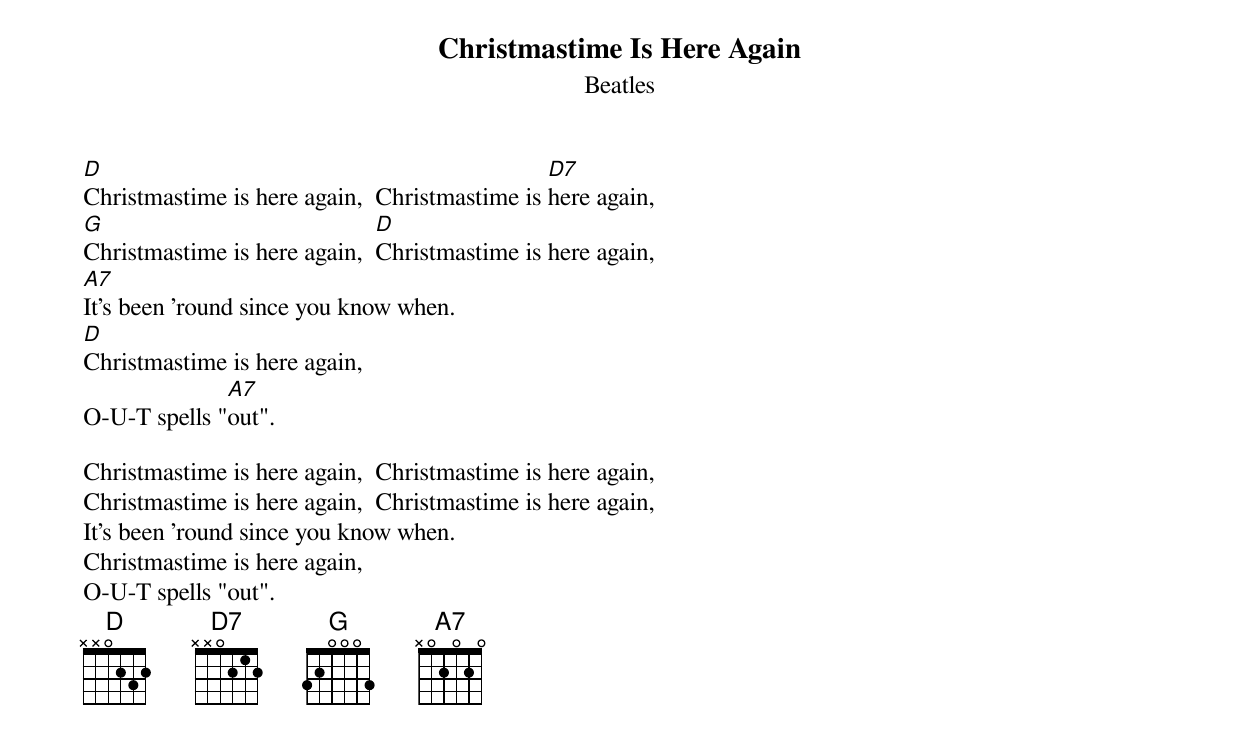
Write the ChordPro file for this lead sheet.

{t: Christmastime Is Here Again}
{st: Beatles}
[D]Christmastime is here again,  Christmastime is [D7]here again,
[G]Christmastime is here again,  [D]Christmastime is here again,
[A7]It's been 'round since you know when.
[D]Christmastime is here again,
O-U-T spells "[A7]out".

Christmastime is here again,  Christmastime is here again,
Christmastime is here again,  Christmastime is here again,
It's been 'round since you know when.
Christmastime is here again,
O-U-T spells "out".
